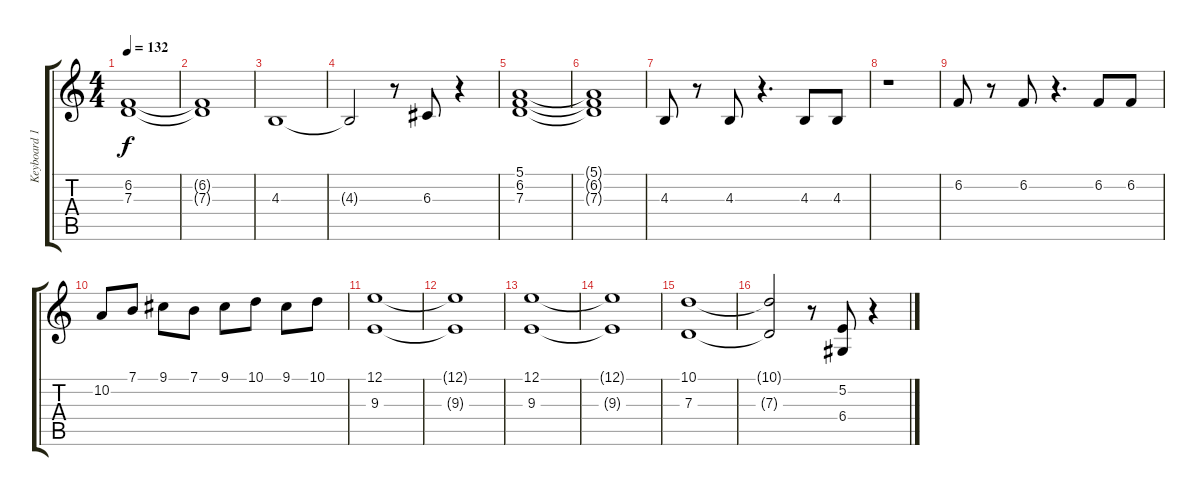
\track ("Keyboard 1" "Keyboard 1") {instrument stringensemble2}
\staff {score tabs}
\tuning (E4 B3 G3 D3 A2 E2) {hide}
\ts (4 4)
\tempo 132
\clef g2
\ks c
(6.2 7.3).1{dy f} |
(6.2{t} 7.3{t}).1 |
4.3.1 |
4.3{t}.2 r.8 6.3.8 r.4 |
(5.1 6.2 7.3).1 |
(5.1{t} 6.2{t} 7.3{t}).1 |
4.3.8 r.8 4.3.8 r.4{d} 4.3.8 4.3.8 |
r.1 |
6.2.8 r.8 6.2.8 r.4{d} 6.2.8 6.2.8 |
10.2.8{instrument stringensemble1} 7.1.8 9.1.8 7.1.8 9.1.8 10.1.8 9.1.8 10.1.8 |
(12.1 9.3).1{instrument stringensemble2} |
(12.1{t} 9.3{t}).1 |
(12.1 9.3).1 |
(12.1{t} 9.3{t}).1 |
(10.1 7.3).1 |
(10.1{t} 7.3{t}).2 r.8 (5.2 6.4).8 r.4
